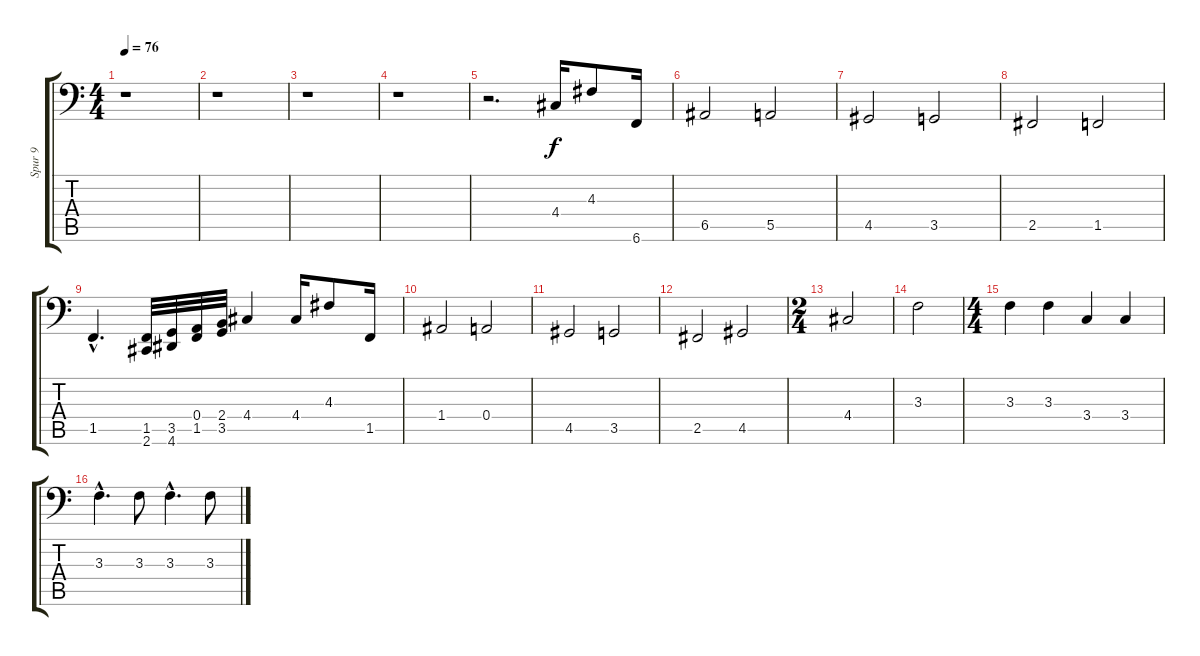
\track ("Spur 9" "Spur 9") {instrument electricbassfinger}
\staff {score tabs}
\tuning (C3 G2 D2 A1 E1 B0) {hide}
\ts (4 4)
\tempo 76
\clef f4
\ks c
r.1{dy f instrument electricbassfinger} |
r.1 |
r.1 |
r.1 |
r.2{d} 4.4.16 4.3.8 6.6.16 |
6.5.2 5.5.2 |
4.5.2 3.5.2 |
2.5.2 1.5.2 |
1.5{hac}.4{d} (1.5 2.6).32 (3.5 4.6).32 (0.4 1.5).32 (2.4 3.5).32 4.4.4 4.4.16 4.3.8 1.5.16 |
1.4.2 0.4.2 |
4.5.2 3.5.2 |
2.5.2 4.5.2 |
\ts (2 4)
4.4.2 |
3.3.2 |
\ts (4 4)
3.3.4 3.3.4 3.4.4 3.4.4 |
3.3{hac}.4{d} 3.3.8 3.3{hac}.4{d} 3.3.8
